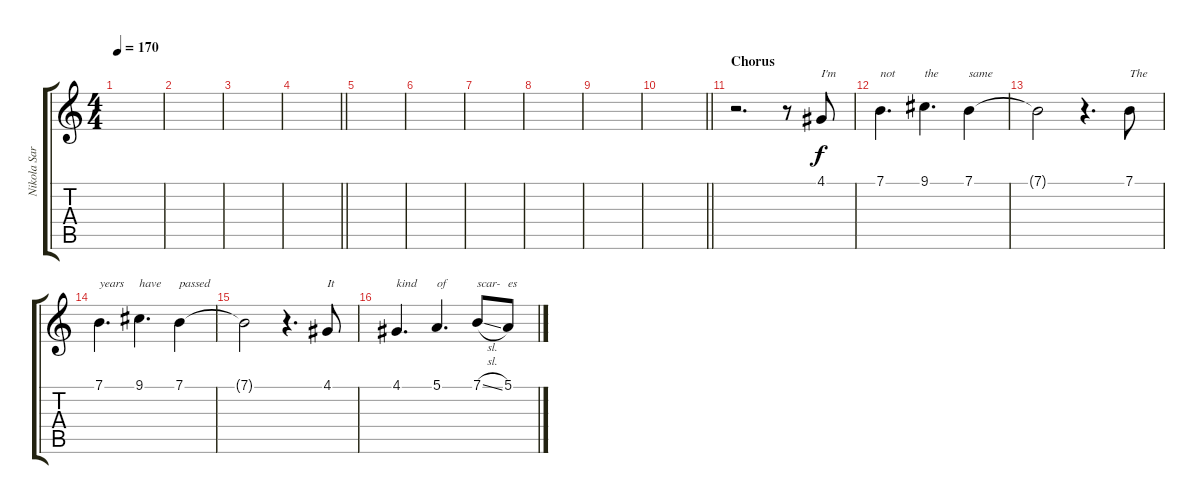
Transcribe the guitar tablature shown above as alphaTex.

\track ("Nikola Sarcevic - Backing Vocal" "Nikola Sar") {instrument altosax}
\staff {score tabs}
\tuning (E4 B3 G3 D3 A2 E2) {hide}
\ts (4 4)
\tempo 170
\clef g2
\ks c
|
|
|
\barLineRight lightlight
|
|
|
|
|
|
\barLineRight lightlight
|
\section ("" "Chorus")
r.2{d} r.8 4.1.8{txt "I'm"} |
7.1.4{d txt "not"} 9.1.4{d txt "the"} 7.1.4{txt "same"} |
7.1{t}.2 r.4{d} 7.1.8{txt "The"} |
7.1.4{d txt "years"} 9.1.4{d txt "have"} 7.1.4{txt "passed"} |
7.1{t}.2 r.4{d} 4.1.8{txt "It"} |
4.1.4{d txt "kind"} 5.1.4{d txt "of"} 7.1{sl}.8{txt "scar-"} 5.1.8{txt "es"}
